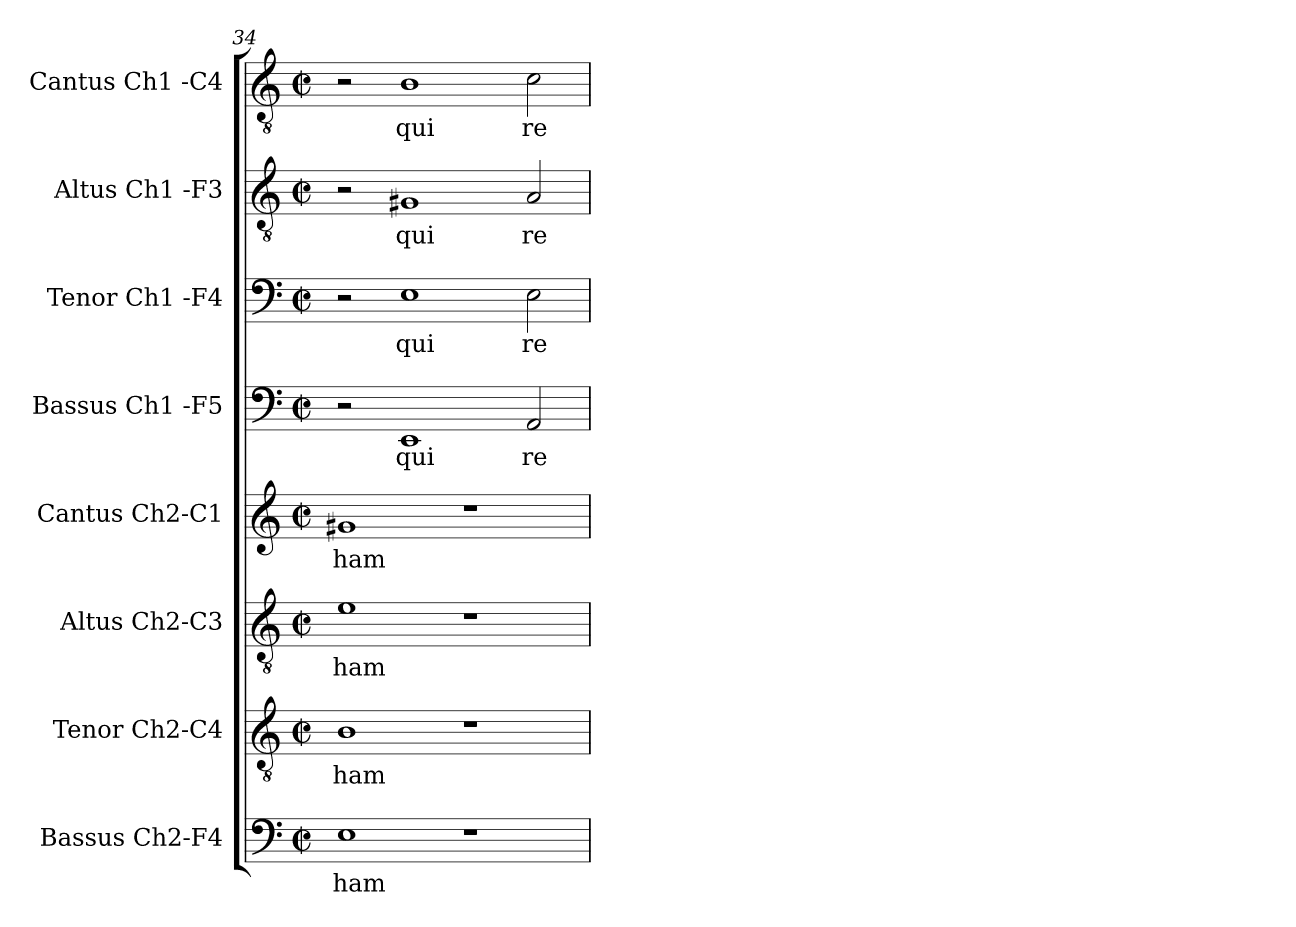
**kern	**text	**kern	**text	**kern	**text	**kern	**text	**kern	**text	**kern	**text	**kern	**text	**kern	**text
*part8	*part8	*part7	*part7	*part6	*part6	*part5	*part5	*part4	*part4	*part3	*part3	*part2	*part2	*part1	*part1
*staff8	*staff8	*staff7	*staff7	*staff6	*staff6	*staff5	*staff5	*staff4	*staff4	*staff3	*staff3	*staff2	*staff2	*staff1	*staff1
*I"Bassus Ch2-F4	*	*I"Tenor Ch2-C4	*	*I"Altus Ch2-C3	*	*I"Cantus Ch2-C1	*	*I"Bassus Ch1 -F5	*	*I"Tenor Ch1 -F4	*	*I"Altus Ch1 -F3	*	*I"Cantus Ch1 -C4	*
*I'B2	*	*I'T2	*	*I'A2	*	*I'C2	*	*I'B1	*	*I'T1	*	*I'A1	*	*I'C1	*
*clefF4	*	*clefGv2	*	*clefGv2	*	*clefG2	*	*clefF4	*	*clefF4	*	*clefGv2	*	*clefGv2	*
*k[]	*	*k[]	*	*k[]	*	*k[]	*	*k[]	*	*k[]	*	*k[]	*	*k[]	*
*M2/2	*	*M2/2	*	*M2/2	*	*M2/2	*	*M2/2	*	*M2/2	*	*M2/2	*	*M2/2	*
*met(c|)	*	*met(c|)	*	*met(c|)	*	*met(c|)	*	*met(c|)	*	*met(c|)	*	*met(c|)	*	*met(c|)	*
=34	=34	=34	=34	=34	=34	=34	=34	=34	=34	=34	=34	=34	=34	=34	=34
!	!LO:LY:b	!	!LO:LY:b	!	!LO:LY:b	!	!LO:LY:b	!	!	!	!	!	!	!	!
1E	-ham	1B	-ham	1e	-ham	1g#X	-ham	2r	.	2r	.	2r	.	2r	.
!	!	!	!	!	!	!	!	!	!LO:LY:b	!	!LO:LY:b	!	!LO:LY:b	!	!LO:LY:b
.	.	.	.	.	.	.	.	1EE	qui	1E	qui	1G#X	qui	1B	qui
1r	.	1r	.	1r	.	1r	.	.	.	.	.	.	.	.	.
!	!	!	!	!	!	!	!	!	!LO:LY:b	!	!LO:LY:b	!	!LO:LY:b	!	!LO:LY:b
.	.	.	.	.	.	.	.	2AA/	re-	2E\	re-	2A/	re-	2c\	re-
=	=	=	=	=	=	=	=	=	=	=	=	=	=	=	=
*-	*-	*-	*-	*-	*-	*-	*-	*-	*-	*-	*-	*-	*-	*-	*-
